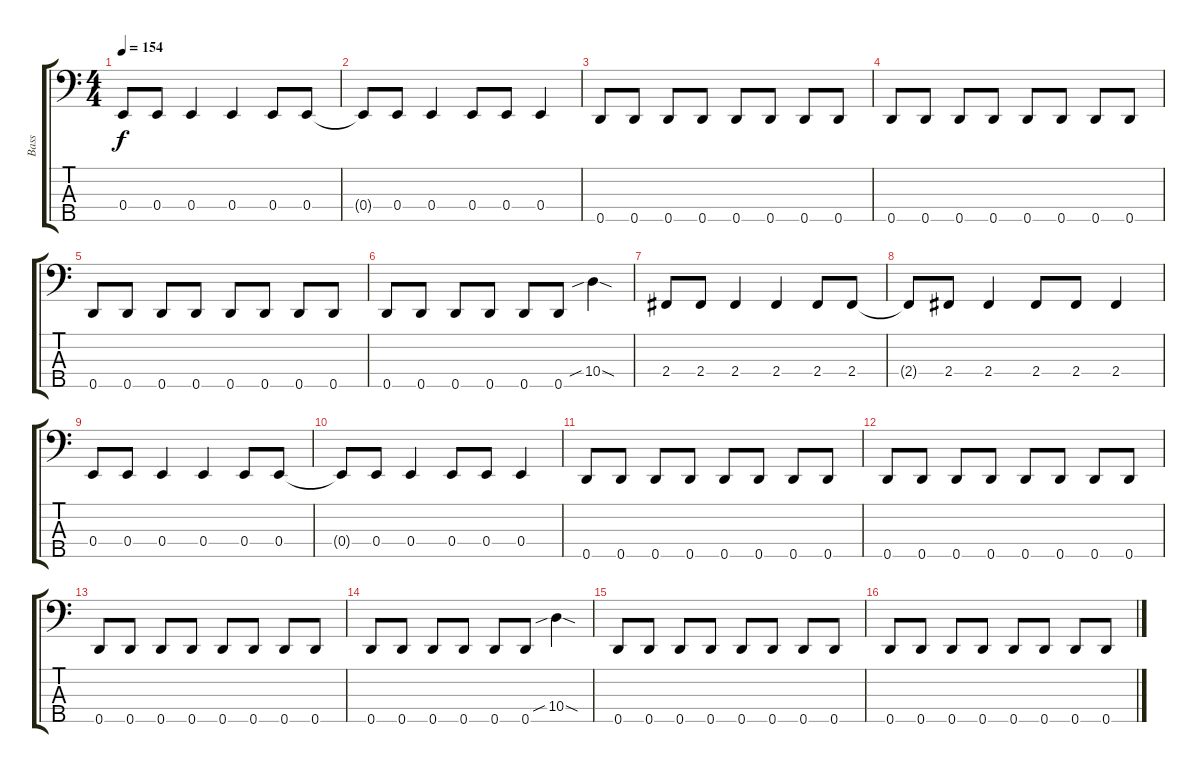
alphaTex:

\track ("Bass" "Bass") {instrument electricbassfinger}
\staff {score tabs}
\tuning (G3 D2 A1 E1 D1) {hide}
\ts (4 4)
\tempo 154
\clef f4
\ks c
0.4.8{dy f} 0.4.8 0.4.4 0.4.4 0.4.8 0.4.8 |
0.4{t}.8 0.4.8 0.4.4 0.4.8 0.4.8 0.4.4 |
0.5.8 0.5.8 0.5.8 0.5.8 0.5.8 0.5.8 0.5.8 0.5.8 |
0.5.8 0.5.8 0.5.8 0.5.8 0.5.8 0.5.8 0.5.8 0.5.8 |
0.5.8 0.5.8 0.5.8 0.5.8 0.5.8 0.5.8 0.5.8 0.5.8 |
0.5.8 0.5.8 0.5.8 0.5.8 0.5.8 0.5.8 10.4{sib sod}.4 |
2.4.8 2.4.8 2.4.4 2.4.4 2.4.8 2.4.8 |
2.4{t}.8 2.4.8 2.4.4 2.4.8 2.4.8 2.4.4 |
0.4.8 0.4.8 0.4.4 0.4.4 0.4.8 0.4.8 |
0.4{t}.8 0.4.8 0.4.4 0.4.8 0.4.8 0.4.4 |
0.5.8 0.5.8 0.5.8 0.5.8 0.5.8 0.5.8 0.5.8 0.5.8 |
0.5.8 0.5.8 0.5.8 0.5.8 0.5.8 0.5.8 0.5.8 0.5.8 |
0.5.8 0.5.8 0.5.8 0.5.8 0.5.8 0.5.8 0.5.8 0.5.8 |
0.5.8 0.5.8 0.5.8 0.5.8 0.5.8 0.5.8 10.4{sib sod}.4 |
0.5.8 0.5.8 0.5.8 0.5.8 0.5.8 0.5.8 0.5.8 0.5.8 |
0.5.8 0.5.8 0.5.8 0.5.8 0.5.8 0.5.8 0.5.8 0.5.8
